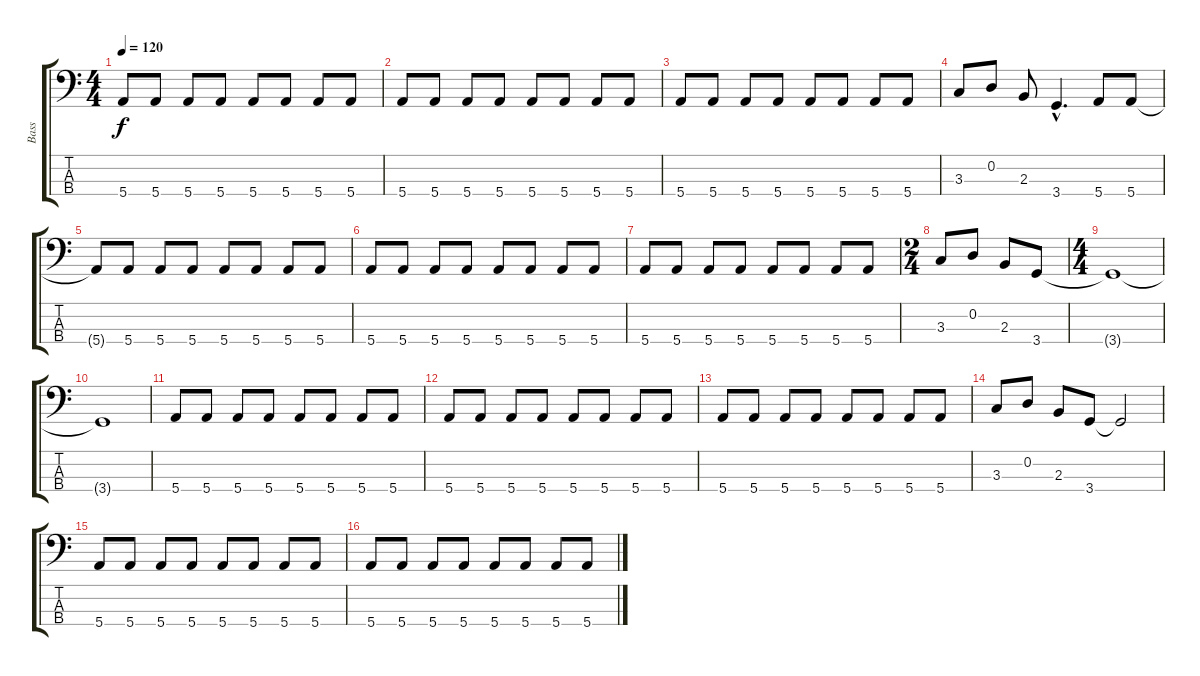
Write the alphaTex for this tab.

\track ("Bass" "Bass") {instrument slapbass1}
\staff {score tabs}
\tuning (G2 D2 A1 E1) {hide}
\ts (4 4)
\tempo 120
\clef f4
\ks c
5.4{t}.8{dy f} 5.4.8 5.4.8 5.4.8 5.4.8 5.4.8 5.4.8 5.4.8 |
5.4.8 5.4.8 5.4.8 5.4.8 5.4.8 5.4.8 5.4.8 5.4.8 |
5.4.8 5.4.8 5.4.8 5.4.8 5.4.8 5.4.8 5.4.8 5.4.8 |
3.3.8 0.2.8 2.3.8 3.4{hac}.4{d} 5.4.8 5.4.8 |
5.4{t}.8 5.4.8 5.4.8 5.4.8 5.4.8 5.4.8 5.4.8 5.4.8 |
5.4.8 5.4.8 5.4.8 5.4.8 5.4.8 5.4.8 5.4.8 5.4.8 |
5.4.8 5.4.8 5.4.8 5.4.8 5.4.8 5.4.8 5.4.8 5.4.8 |
\ts (2 4)
3.3.8 0.2.8 2.3.8 3.4.8 |
\ts (4 4)
3.4{t}.1 |
3.4{t}.1 |
5.4.8 5.4.8 5.4.8 5.4.8 5.4.8 5.4.8 5.4.8 5.4.8 |
5.4.8 5.4.8 5.4.8 5.4.8 5.4.8 5.4.8 5.4.8 5.4.8 |
5.4.8 5.4.8 5.4.8 5.4.8 5.4.8 5.4.8 5.4.8 5.4.8 |
3.3.8 0.2.8 2.3.8 3.4.8 3.4{t}.2 |
5.4.8 5.4.8 5.4.8 5.4.8 5.4.8 5.4.8 5.4.8 5.4.8 |
5.4.8 5.4.8 5.4.8 5.4.8 5.4.8 5.4.8 5.4.8 5.4.8
